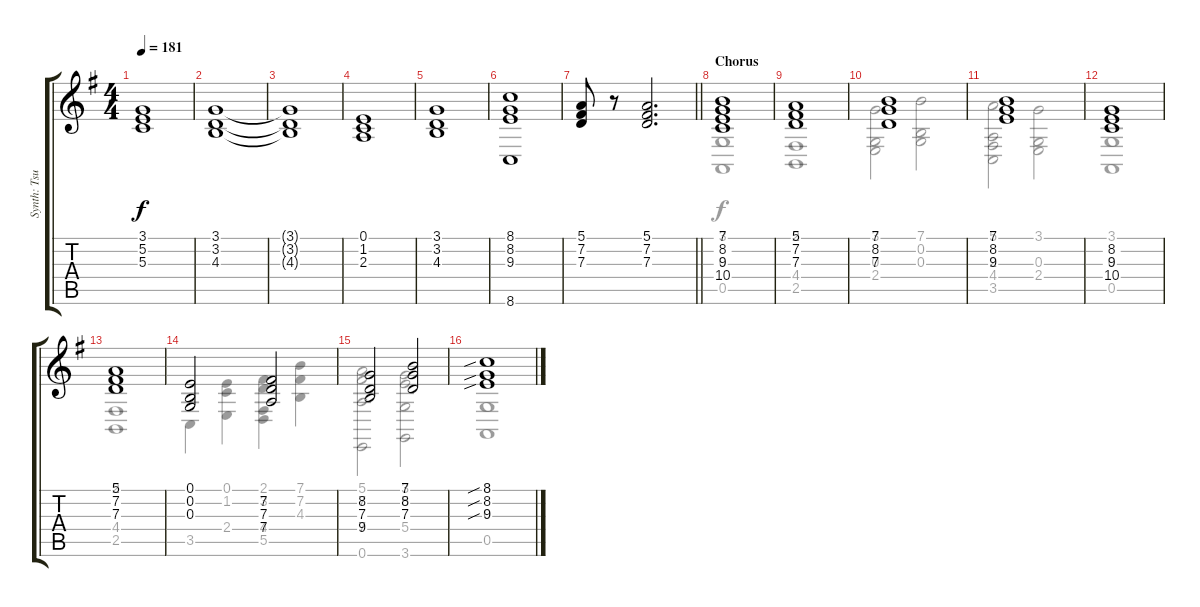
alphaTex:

\track ("Synth: Tsumugi Kotobuki" "Synth: Tsu") {instrument pad8sweep}
\staff {score tabs}
\tuning (E4 B3 G3 D3 A2 E2) {hide}
\voice
\ts (4 4)
\tempo 181
\clef g2
\ks g
(3.1{t} 5.2{t} 5.3{t}).1{dy f} |
(3.1 3.2 4.3).1 |
(3.1{t} 3.2{t} 4.3{t}).1 |
(0.1 1.2 2.3).1 |
(3.1 3.2 4.3).1 |
(8.1 8.2 9.3 8.6).1 |
\barLineRight lightlight
(5.1 7.2 7.3).8 r.8 (5.1 7.2 7.3).2{d} |
\section ("" "Chorus")
(7.1 8.2 9.3 10.4).1 |
(5.1 7.2 7.3).1 |
(7.1 8.2 7.3).1 |
(7.1 8.2 9.3).1 |
(8.2 9.3 10.4).1 |
(5.1 7.2 7.3).1 |
(0.1 0.2 0.3).2 (7.2 7.3 7.4).2 |
(8.2 7.3 9.4).2 (7.1 8.2 7.3).2 |
(8.1{sib} 8.2{sib} 9.3{sib}).1
\voice
\clef g2
\ottava regular
\simile none
\ks g
|
|
|
|
|
|
\barLineRight lightlight
|
(3.1 0.3 0.5).1 |
(2.1 4.4 2.5).1 |
(3.1 0.3 2.4).2 (7.1 0.2 0.3).2 |
(5.1 2.3 4.4 3.5).2 (3.1 0.3 2.4).2 |
(3.1 0.3 0.5).1 |
(2.1 4.4 2.5).1 |
3.5.4 (0.1 1.2 2.4).4 (2.1 3.2 4.4 5.5).4 (7.1 7.2 4.3).4 |
(5.1 7.2 7.4 0.6).2 (3.1 5.2 5.4 3.6).2 |
(3.1 0.3 0.5).1
